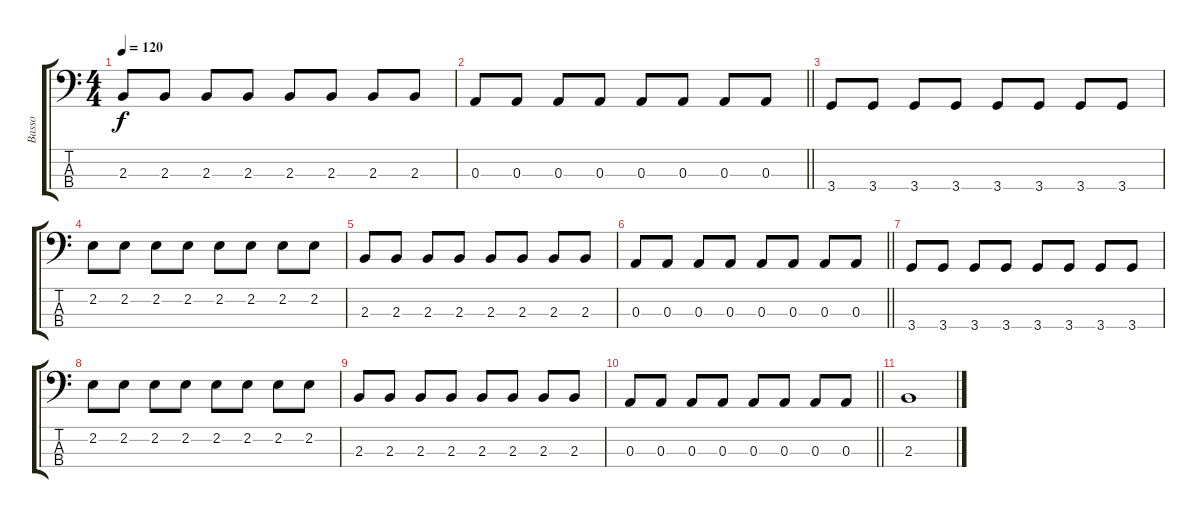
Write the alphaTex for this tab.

\track ("Basso" "Basso") {instrument fretlessbass}
\staff {score tabs}
\tuning (G2 D2 A1 E1) {hide}
\ts (4 4)
\tempo 120
\clef f4
\ks c
2.3.8{dy f} 2.3.8 2.3.8 2.3.8 2.3.8 2.3.8 2.3.8 2.3.8 |
\barLineRight lightlight
0.3.8 0.3.8 0.3.8 0.3.8 0.3.8 0.3.8 0.3.8 0.3.8 |
3.4.8 3.4.8 3.4.8 3.4.8 3.4.8 3.4.8 3.4.8 3.4.8 |
2.2.8 2.2.8 2.2.8 2.2.8 2.2.8 2.2.8 2.2.8 2.2.8 |
2.3.8 2.3.8 2.3.8 2.3.8 2.3.8 2.3.8 2.3.8 2.3.8 |
\barLineRight lightlight
0.3.8 0.3.8 0.3.8 0.3.8 0.3.8 0.3.8 0.3.8 0.3.8 |
3.4.8 3.4.8 3.4.8 3.4.8 3.4.8 3.4.8 3.4.8 3.4.8 |
2.2.8 2.2.8 2.2.8 2.2.8 2.2.8 2.2.8 2.2.8 2.2.8 |
2.3.8 2.3.8 2.3.8 2.3.8 2.3.8 2.3.8 2.3.8 2.3.8 |
\barLineRight lightlight
0.3.8 0.3.8 0.3.8 0.3.8 0.3.8 0.3.8 0.3.8 0.3.8 |
2.3.1
